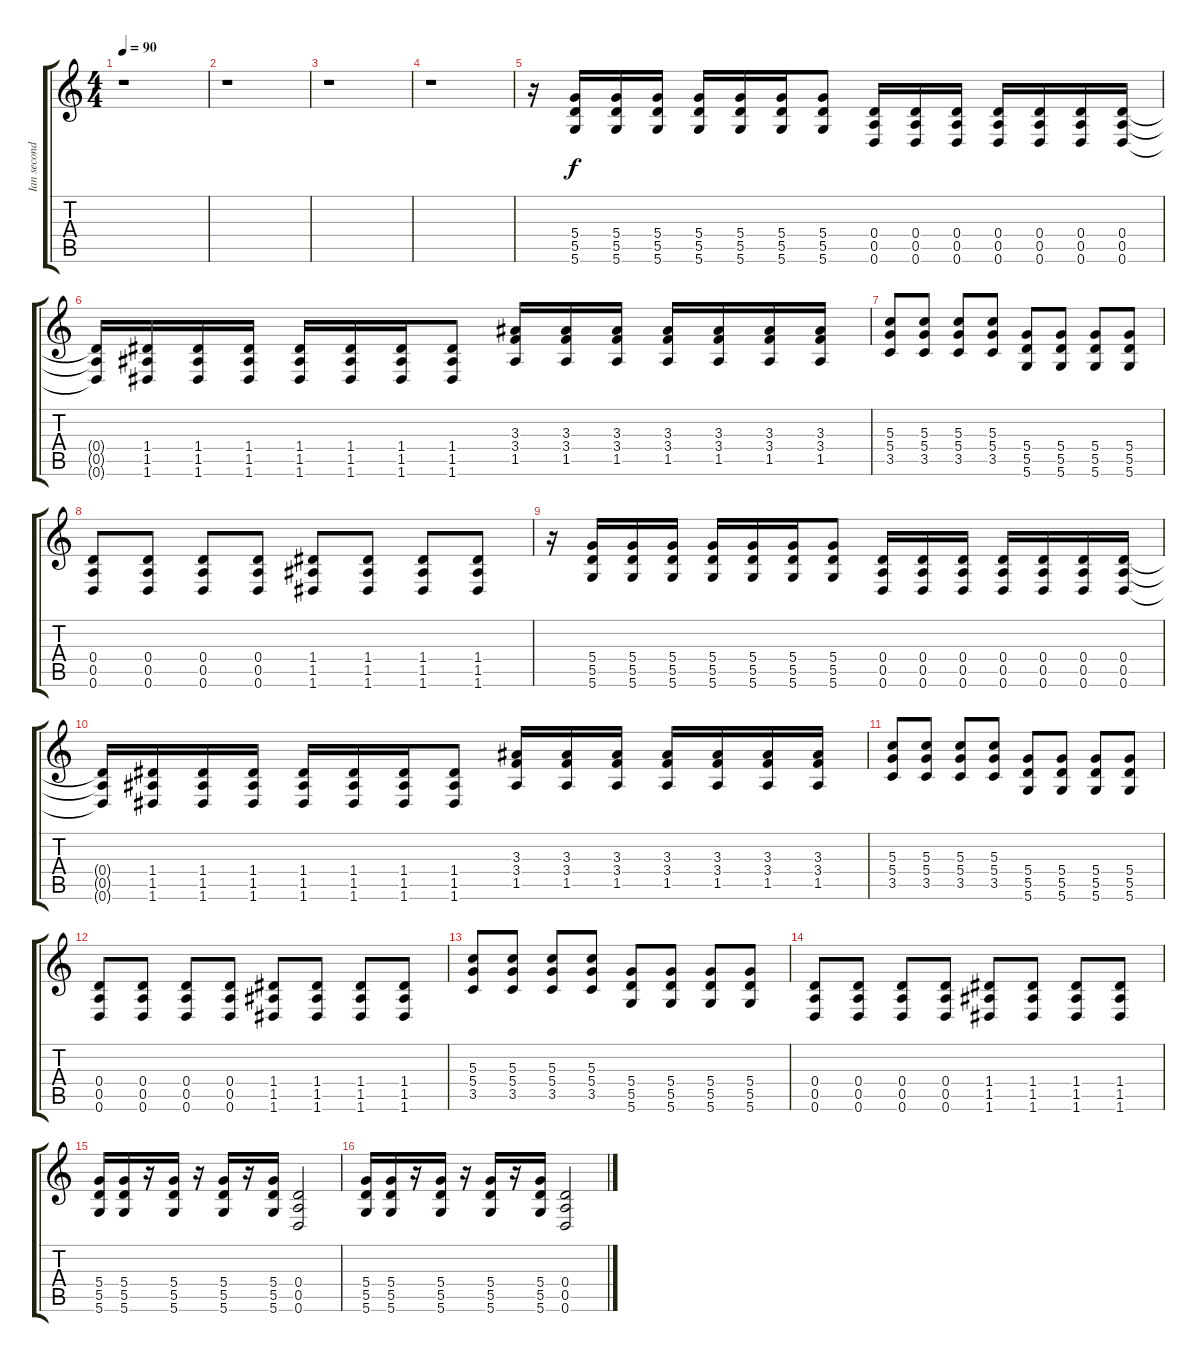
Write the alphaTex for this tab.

\track ("Ian second guitar" "Ian second") {instrument distortionguitar}
\staff {score tabs}
\tuning (E4 B3 G3 D3 A2 D2) {hide}
\ts (4 4)
\tempo 90
\clef g2
\ks c
r.1{dy f} |
r.1 |
r.1 |
r.1 |
r.16 (5.4 5.5 5.6).16 (5.4 5.5 5.6).16 (5.4 5.5 5.6).16 (5.4 5.5 5.6).16 (5.4 5.5 5.6).16 (5.4 5.5 5.6).16 (5.4 5.5 5.6).8 (0.4 0.5 0.6).16 (0.4 0.5 0.6).16 (0.4 0.5 0.6).16 (0.4 0.5 0.6).16 (0.4 0.5 0.6).16 (0.4 0.5 0.6).16 (0.4 0.5 0.6).16 |
(0.4{t} 0.5{t} 0.6{t}).16 (1.4 1.5 1.6).16 (1.4 1.5 1.6).16 (1.4 1.5 1.6).16 (1.4 1.5 1.6).16 (1.4 1.5 1.6).16 (1.4 1.5 1.6).16 (1.4 1.5 1.6).8 (3.3 3.4 1.5).16 (3.3 3.4 1.5).16 (3.3 3.4 1.5).16 (3.3 3.4 1.5).16 (3.3 3.4 1.5).16 (3.3 3.4 1.5).16 (3.3 3.4 1.5).16 |
(5.3 5.4 3.5).8 (5.3 5.4 3.5).8 (5.3 5.4 3.5).8 (5.3 5.4 3.5).8 (5.4 5.5 5.6).8 (5.4 5.5 5.6).8 (5.4 5.5 5.6).8 (5.4 5.5 5.6).8 |
(0.4 0.5 0.6).8 (0.4 0.5 0.6).8 (0.4 0.5 0.6).8 (0.4 0.5 0.6).8 (1.4 1.5 1.6).8 (1.4 1.5 1.6).8 (1.4 1.5 1.6).8 (1.4 1.5 1.6).8 |
r.16 (5.4 5.5 5.6).16 (5.4 5.5 5.6).16 (5.4 5.5 5.6).16 (5.4 5.5 5.6).16 (5.4 5.5 5.6).16 (5.4 5.5 5.6).16 (5.4 5.5 5.6).8 (0.4 0.5 0.6).16 (0.4 0.5 0.6).16 (0.4 0.5 0.6).16 (0.4 0.5 0.6).16 (0.4 0.5 0.6).16 (0.4 0.5 0.6).16 (0.4 0.5 0.6).16 |
(0.4{t} 0.5{t} 0.6{t}).16 (1.4 1.5 1.6).16 (1.4 1.5 1.6).16 (1.4 1.5 1.6).16 (1.4 1.5 1.6).16 (1.4 1.5 1.6).16 (1.4 1.5 1.6).16 (1.4 1.5 1.6).8 (3.3 3.4 1.5).16 (3.3 3.4 1.5).16 (3.3 3.4 1.5).16 (3.3 3.4 1.5).16 (3.3 3.4 1.5).16 (3.3 3.4 1.5).16 (3.3 3.4 1.5).16 |
(5.3 5.4 3.5).8 (5.3 5.4 3.5).8 (5.3 5.4 3.5).8 (5.3 5.4 3.5).8 (5.4 5.5 5.6).8 (5.4 5.5 5.6).8 (5.4 5.5 5.6).8 (5.4 5.5 5.6).8 |
(0.4 0.5 0.6).8 (0.4 0.5 0.6).8 (0.4 0.5 0.6).8 (0.4 0.5 0.6).8 (1.4 1.5 1.6).8 (1.4 1.5 1.6).8 (1.4 1.5 1.6).8 (1.4 1.5 1.6).8 |
(5.3 5.4 3.5).8 (5.3 5.4 3.5).8 (5.3 5.4 3.5).8 (5.3 5.4 3.5).8 (5.4 5.5 5.6).8 (5.4 5.5 5.6).8 (5.4 5.5 5.6).8 (5.4 5.5 5.6).8 |
(0.4 0.5 0.6).8 (0.4 0.5 0.6).8 (0.4 0.5 0.6).8 (0.4 0.5 0.6).8 (1.4 1.5 1.6).8 (1.4 1.5 1.6).8 (1.4 1.5 1.6).8 (1.4 1.5 1.6).8 |
(5.4 5.5 5.6).16 (5.4 5.5 5.6).16 r.16 (5.4 5.5 5.6).16 r.16 (5.4 5.5 5.6).16 r.16 (5.4 5.5 5.6).16 (0.4 0.5 0.6).2 |
(5.4 5.5 5.6).16 (5.4 5.5 5.6).16 r.16 (5.4 5.5 5.6).16 r.16 (5.4 5.5 5.6).16 r.16 (5.4 5.5 5.6).16 (0.4 0.5 0.6).2
